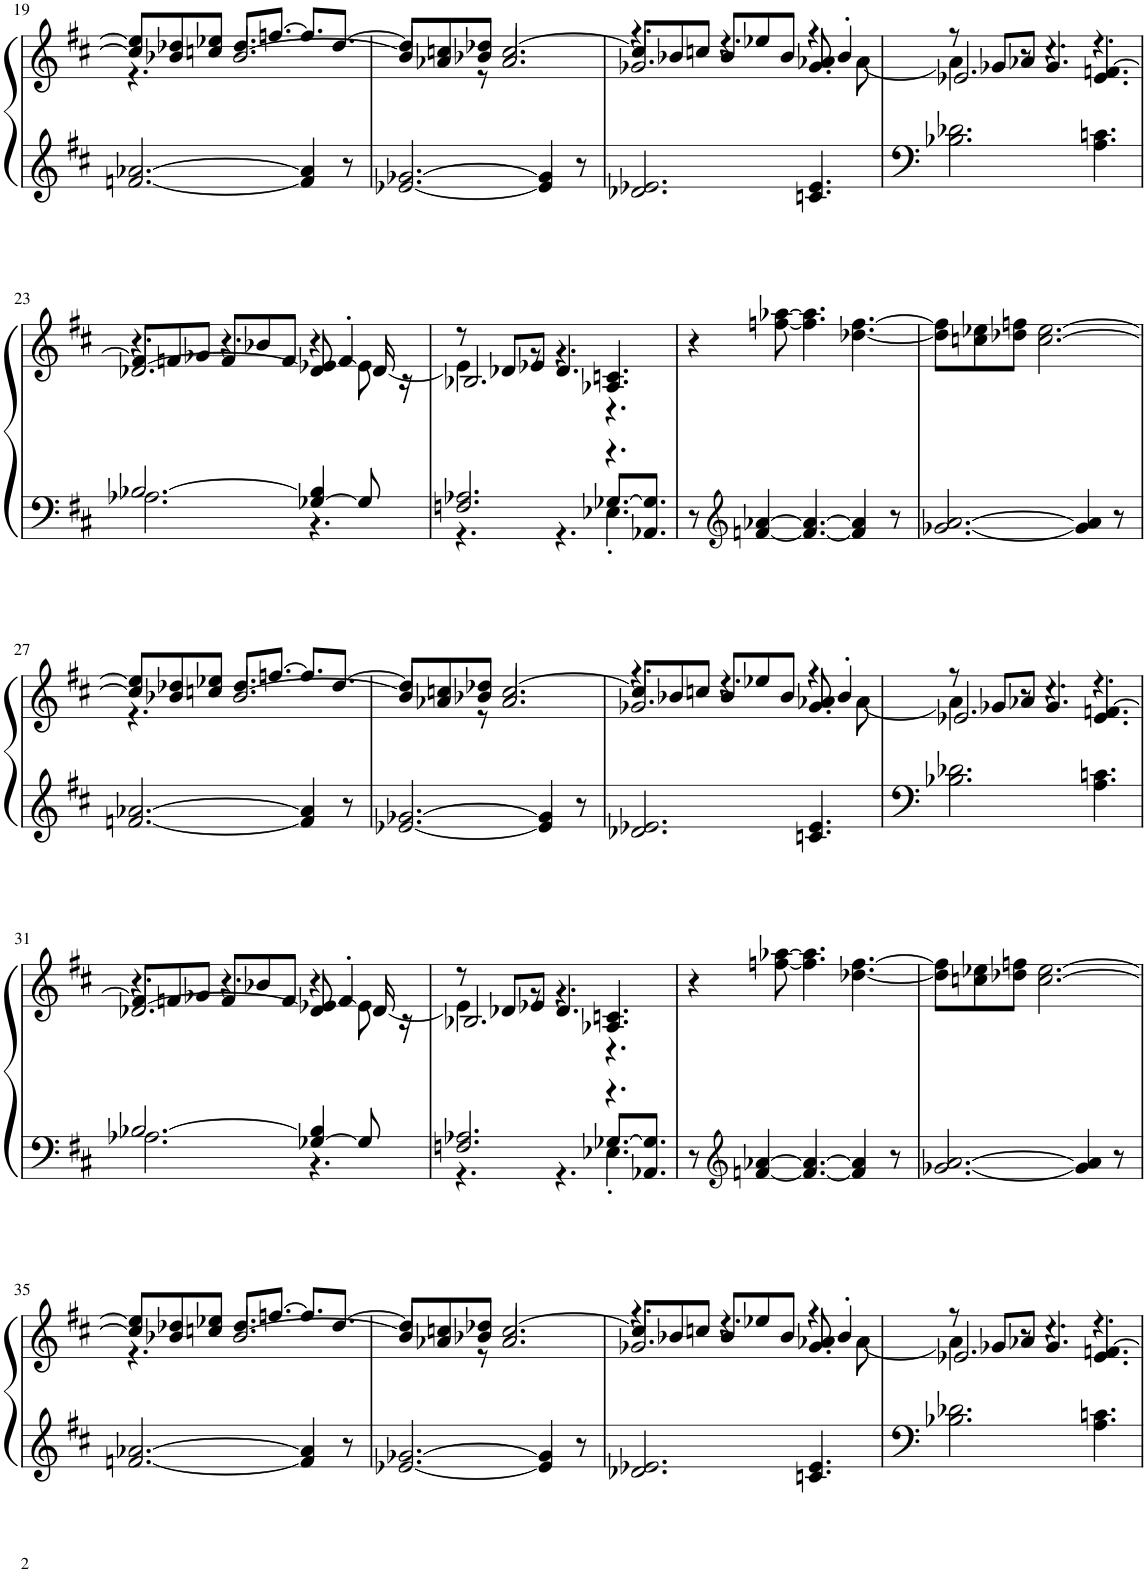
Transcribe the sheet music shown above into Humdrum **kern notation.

**kern	**kern
*part1	*part1
*staff2	*staff1
*I"Klavier	*
*I'Klav.	*
!!LO:PB:g=z
*clefG2	*clefG2
*k[f#c#]	*k[f#c#]
*M9/8	*M9/8
=19	=19
*	*^
[2.fn/ [2.a-X/	8cc/] 8ee-/]L	4.r
.	8b-X/ 8dd-X/	.
.	8ccn/ 8ee-X/J	.
.	8.dd-/L	[2.b-/
.	[8.ffn/J	.
4f/] 4a-/]	8.ff/L]	.
.	[8.dd-/J	.
8r	.	.
=20	=20	=20
[2.e-X/ [2.g-X/	8dd-/L]	4b-/]
.	8a-X/ 8ccn/	.
.	8b-X/ 8dd-X/J	8r
.	[2.cc/	2.a-/
4e-/] 4g-/]	.	.
8r	.	.
=21	=21	=21
*	*	*^
2.d-X/ 2.e-X/	8cc/L]	4.r	2.g-X/
.	8b-X/	.	.
.	8ccn/J	.	.
.	8b-/L	4.r	.
.	8ee-X/	.	.
.	8b-/J	.	.
4.cn/ 4.e-/	8a-X/	4r	4.g-/
.	4b-'/	.	.
.	.	[8a-\	.
=22	=22	=22	=22
2.B-X\ 2.d-X\	8r	4a-\]	2.e-X/
.	8g-X/L	.	.
.	8a-X/J	8r	.
.	4.g-/	4.r	.
4.A\ 4.cn\	[4.fn/	4.r	4.e-/
!!LO:LB:g=z	!!	!!
=23	=23	=23	=23
*^	*	*	*
[2.B-X/	2.A-X\	8f/L]	4.r	[2.d-X/
.	.	8fn/	.	.
.	.	8g-X/J	.	.
.	.	8f/L	4.r	.
.	.	8b-X/	.	.
.	.	8f/J	.	.
[4G-X/ 4B-/]	4.r	8e-X/	4r	4d-/_
.	.	4f'/	.	.
8G-/]	.	.	[8e-\	16d-/]
.	.	.	.	16r
=24	=24	=24	=24	=24
2.Fn/ 2.A-X/	4.r	8r	4e-\]	2.B-X/
.	.	8d-X/L	.	.
.	.	8e-X/J	8r	.
.	4.r	4.d-/	4.r	.
[8.G-X/L	4.E-X'\	4.A-X/ 4.cn/	4.r	4.r
8.AA-X/ 8.G-/]J	.	.	.	.
*v	*v	*	*	*
*	*v	*v	*v
=25	=25
8r	4r
*clefG2	*
[4fn/ [4a-X/	.
.	[8ffn\ [8aa-X\
4.f/_ 4.a-/_	4.ff\] 4.aa-\]
4f/] 4a-/]	[4.dd-X\ [4.ff\
8r	.
=26	=26
[2.g-X/ [2.a/	8dd-\] 8ff\]L
.	8ccn\ 8ee-X\
.	8dd-X\ 8ffn\J
.	[2.cc\ [2.ee-\
4g-/] 4a/]	.
8r	.
!!LO:LB:g=z
=27	=27
*	*^
[2.fn/ [2.a-X/	8cc/] 8ee-/]L	4.r
.	8b-X/ 8dd-X/	.
.	8ccn/ 8ee-X/J	.
.	8.dd-/L	[2.b-/
.	[8.ffn/J	.
4f/] 4a-/]	8.ff/L]	.
.	[8.dd-/J	.
8r	.	.
=28	=28	=28
[2.e-X/ [2.g-X/	8dd-/L]	4b-/]
.	8a-X/ 8ccn/	.
.	8b-X/ 8dd-X/J	8r
.	[2.cc/	2.a-/
4e-/] 4g-/]	.	.
8r	.	.
=29	=29	=29
*	*	*^
2.d-X/ 2.e-X/	8cc/L]	4.r	2.g-X/
.	8b-X/	.	.
.	8ccn/J	.	.
.	8b-/L	4.r	.
.	8ee-X/	.	.
.	8b-/J	.	.
4.cn/ 4.e-/	8a-X/	4r	4.g-/
.	4b-'/	.	.
.	.	[8a-\	.
=30	=30	=30	=30
2.B-X\ 2.d-X\	8r	4a-\]	2.e-X/
.	8g-X/L	.	.
.	8a-X/J	8r	.
.	4.g-/	4.r	.
4.A\ 4.cn\	[4.fn/	4.r	4.e-/
!!LO:LB:g=z	!!	!!
=31	=31	=31	=31
*^	*	*	*
[2.B-X/	2.A-X\	8f/L]	4.r	[2.d-X/
.	.	8fn/	.	.
.	.	8g-X/J	.	.
.	.	8f/L	4.r	.
.	.	8b-X/	.	.
.	.	8f/J	.	.
[4G-X/ 4B-/]	4.r	8e-X/	4r	4d-/_
.	.	4f'/	.	.
8G-/]	.	.	[8e-\	16d-/]
.	.	.	.	16r
=32	=32	=32	=32	=32
2.Fn/ 2.A-X/	4.r	8r	4e-\]	2.B-X/
.	.	8d-X/L	.	.
.	.	8e-X/J	8r	.
.	4.r	4.d-/	4.r	.
[8.G-X/L	4.E-X'\	4.A-X/ 4.cn/	4.r	4.r
8.AA-X/ 8.G-/]J	.	.	.	.
*v	*v	*	*	*
*	*v	*v	*v
=33	=33
8r	4r
*clefG2	*
[4fn/ [4a-X/	.
.	[8ffn\ [8aa-X\
4.f/_ 4.a-/_	4.ff\] 4.aa-\]
4f/] 4a-/]	[4.dd-X\ [4.ff\
8r	.
=34	=34
[2.g-X/ [2.a/	8dd-\] 8ff\]L
.	8ccn\ 8ee-X\
.	8dd-X\ 8ffn\J
.	[2.cc\ [2.ee-\
4g-/] 4a/]	.
8r	.
!!LO:LB:g=z
=35	=35
*	*^
[2.fn/ [2.a-X/	8cc/] 8ee-/]L	4.r
.	8b-X/ 8dd-X/	.
.	8ccn/ 8ee-X/J	.
.	8.dd-/L	[2.b-/
.	[8.ffn/J	.
4f/] 4a-/]	8.ff/L]	.
.	[8.dd-/J	.
8r	.	.
=36	=36	=36
[2.e-X/ [2.g-X/	8dd-/L]	4b-/]
.	8a-X/ 8ccn/	.
.	8b-X/ 8dd-X/J	8r
.	[2.cc/	2.a-/
4e-/] 4g-/]	.	.
8r	.	.
=37	=37	=37
*	*	*^
2.d-X/ 2.e-X/	8cc/L]	4.r	2.g-X/
.	8b-X/	.	.
.	8ccn/J	.	.
.	8b-/L	4.r	.
.	8ee-X/	.	.
.	8b-/J	.	.
4.cn/ 4.e-/	8a-X/	4r	4.g-/
.	4b-'/	.	.
.	.	[8a-\	.
=38	=38	=38	=38
2.B-X\ 2.d-X\	8r	4a-\]	2.e-X/
.	8g-X/L	.	.
.	8a-X/J	8r	.
.	4.g-/	4.r	.
4.A\ 4.cn\	[4.fn/	4.r	4.e-/
*	*v	*v	*v
=	=
*-	*-
